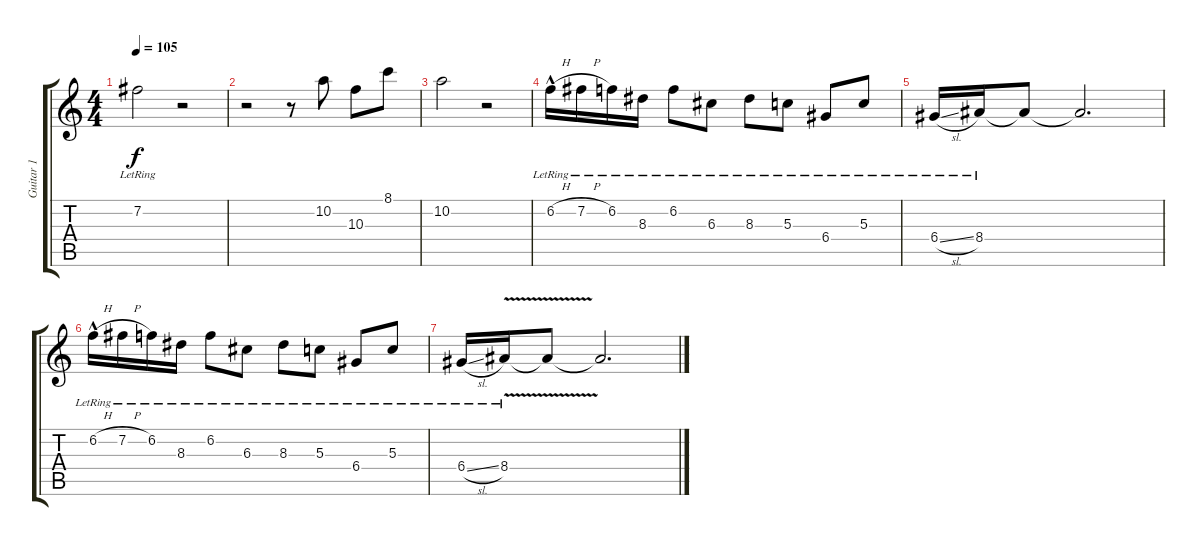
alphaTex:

\track ("Guitar 1" "Guitar 1") {instrument electricguitarclean}
\staff {score tabs}
\tuning (E4 B3 G3 D3 A2 E2) {hide}
\ts (4 4)
\tempo 105
\clef g2
\ks c
7.2{lr}.2{dy f} r.2 |
r.2 r.8 10.2.8 10.3.8 8.1.8 |
10.2.2 r.2 |
6.2{h hac lr}.16{volume 16 instrument electricguitarclean} 7.2{h lr}.16 6.2{lr}.16 8.3{lr}.16 6.2{lr}.8 6.3{lr}.8 8.3{lr}.8 5.3{lr}.8 6.4{lr}.8 5.3{lr}.8 |
6.4{sl lr}.16 8.4{lr}.16 8.4{t}.8 8.4{t}.2{d} |
6.2{h hac lr}.16{volume 16 instrument electricguitarclean} 7.2{h lr}.16 6.2{lr}.16 8.3{lr}.16 6.2{lr}.8 6.3{lr}.8 8.3{lr}.8 5.3{lr}.8 6.4{lr}.8 5.3{lr}.8 |
6.4{sl lr}.16 8.4{v lr}.16 8.4{t}.8 8.4{t}.2{d}
